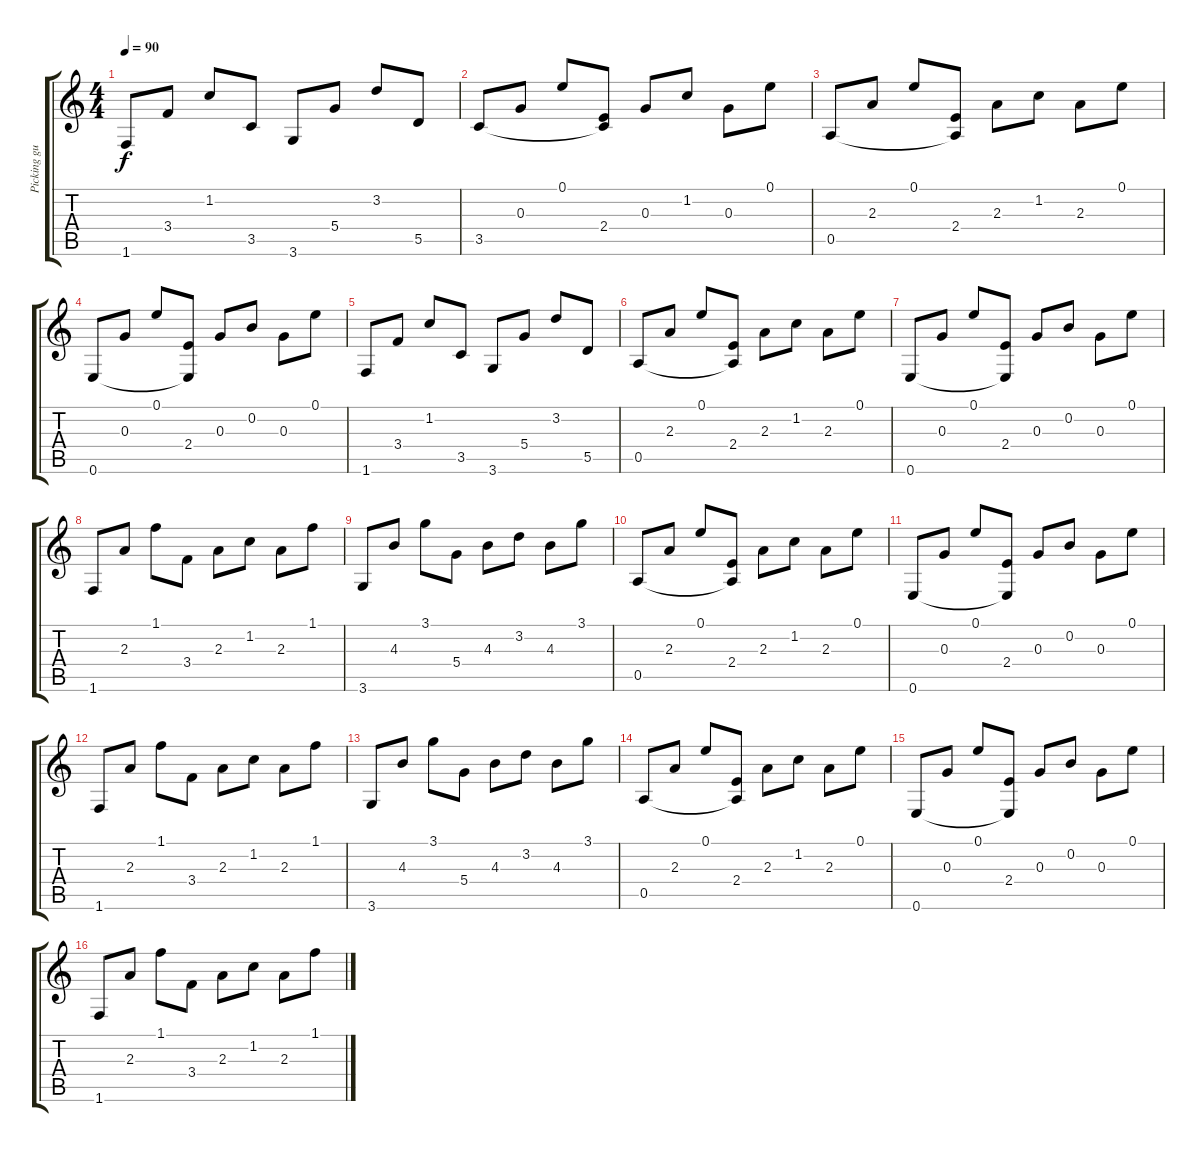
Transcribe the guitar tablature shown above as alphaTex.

\track ("Picking guitar" "Picking gu") {instrument acousticguitarnylon}
\staff {score tabs}
\tuning (E4 B3 G3 D3 A2 E2) {hide}
\ts (4 4)
\tempo 90
\clef g2
\ks c
1.6.8{dy f} 3.4.8 1.2.8 3.5.8 3.6.8 5.4.8 3.2.8 5.5.8 |
3.5.8 0.3.8 0.1.8 (2.4 3.5{t}).8 0.3.8 1.2.8 0.3.8 0.1.8 |
0.5.8 2.3.8 0.1.8 (2.4 0.5{t}).8 2.3.8 1.2.8 2.3.8 0.1.8 |
0.6.8 0.3.8 0.1.8 (2.4 0.6{t}).8 0.3.8 0.2.8 0.3.8 0.1.8 |
1.6.8 3.4.8 1.2.8 3.5.8 3.6.8 5.4.8 3.2.8 5.5.8 |
0.5.8 2.3.8 0.1.8 (2.4 0.5{t}).8 2.3.8 1.2.8 2.3.8 0.1.8 |
0.6.8 0.3.8 0.1.8 (2.4 0.6{t}).8 0.3.8 0.2.8 0.3.8 0.1.8 |
1.6.8 2.3.8 1.1.8 3.4.8 2.3.8 1.2.8 2.3.8 1.1.8 |
3.6.8 4.3.8 3.1.8 5.4.8 4.3.8 3.2.8 4.3.8 3.1.8 |
0.5.8 2.3.8 0.1.8 (2.4 0.5{t}).8 2.3.8 1.2.8 2.3.8 0.1.8 |
0.6.8 0.3.8 0.1.8 (2.4 0.6{t}).8 0.3.8 0.2.8 0.3.8 0.1.8 |
1.6.8 2.3.8 1.1.8 3.4.8 2.3.8 1.2.8 2.3.8 1.1.8 |
3.6.8 4.3.8 3.1.8 5.4.8 4.3.8 3.2.8 4.3.8 3.1.8 |
0.5.8 2.3.8 0.1.8 (2.4 0.5{t}).8 2.3.8 1.2.8 2.3.8 0.1.8 |
0.6.8 0.3.8 0.1.8 (2.4 0.6{t}).8 0.3.8 0.2.8 0.3.8 0.1.8 |
1.6.8 2.3.8 1.1.8 3.4.8 2.3.8 1.2.8 2.3.8 1.1.8
